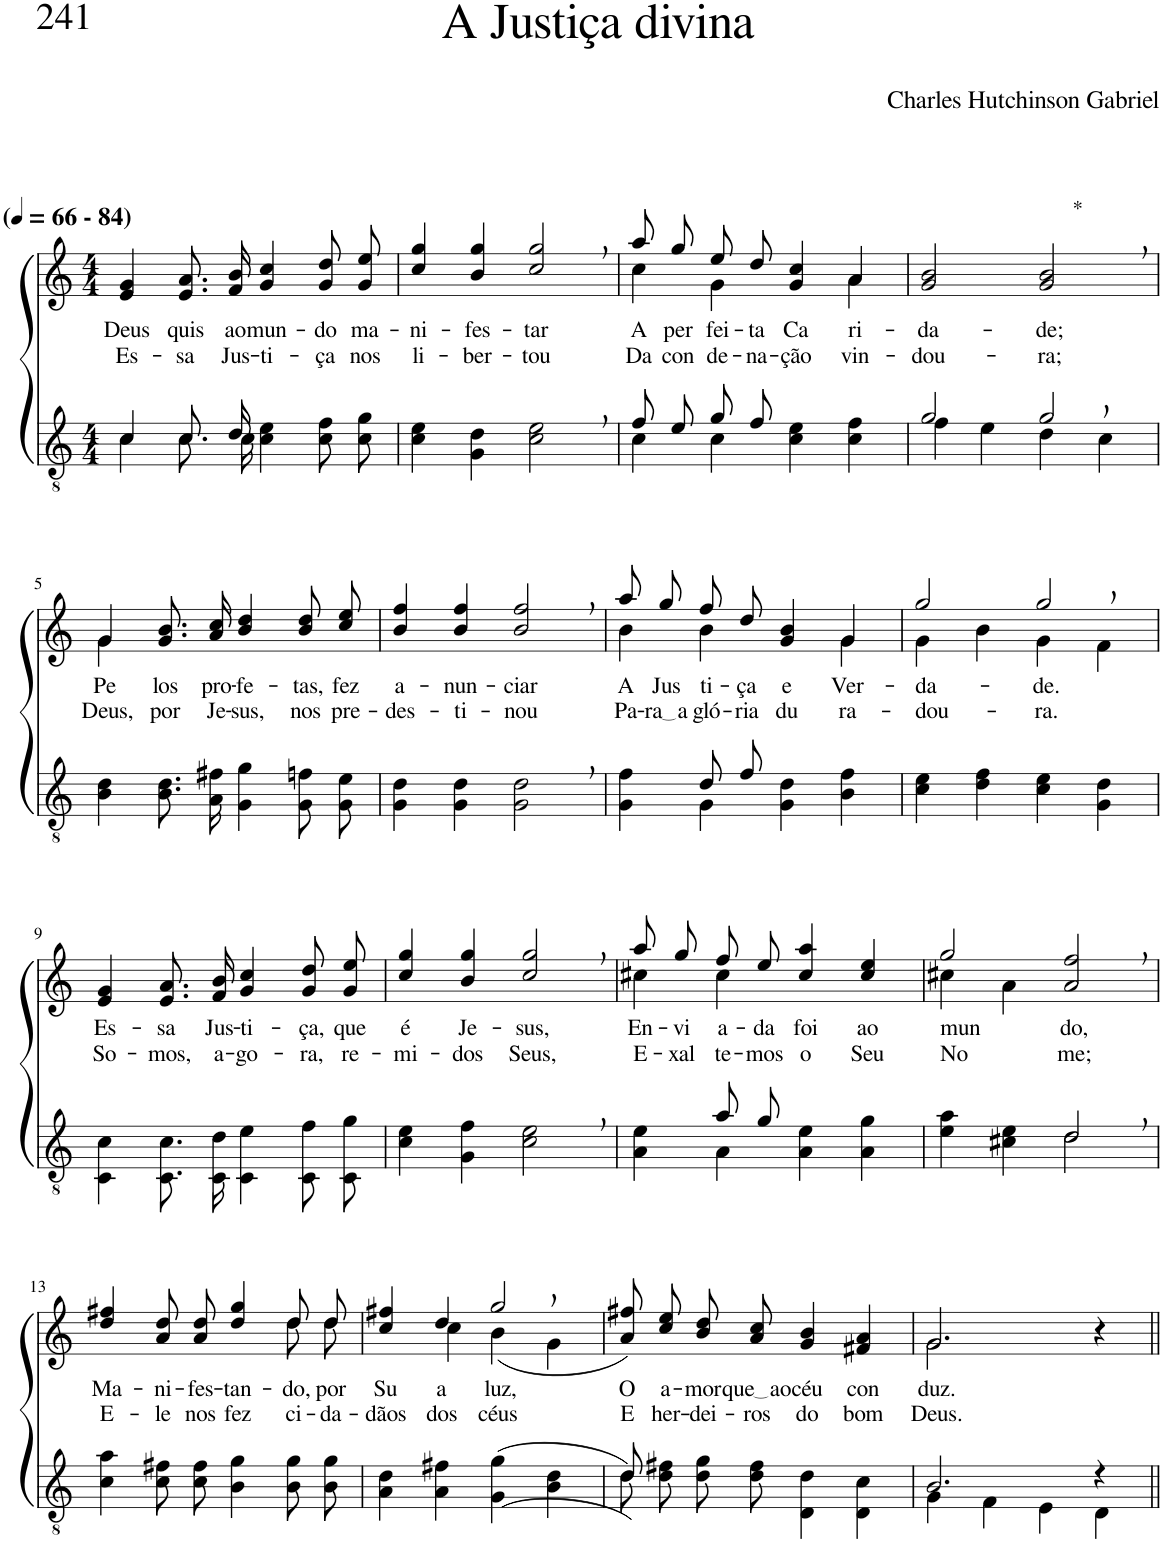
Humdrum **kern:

**kern	**kern	**text	**text
*part2	*part1	*part1	*part1
*staff2	*staff1	*staff1	*staff1
*I"Parte III e IV	*I"Parte I e II	*	*
*clefGv2	*clefG2	*	*
*Trd4c7	*Trd4c7	*	*
*k[]	*k[]	*	*
*M4/4	*M4/4	*	*
*MM66	*MM66	*	*
=1	=1	=1	=1
*^	*	*	*
!	!	!LO:TX:a:B:t=(	!	!
!	!	!LO:TX:a:B:t=- 84)	!	!
!	!	!	!LO:LY:b	!LO:LY:b
4c\	4c/	4e/ 4g/	Deus	Es-
!	!	!	!LO:LY:b	!LO:LY:b
8.c\L	8.c/L	8.e/ 8.a/L	quis	-sa
!	!	!	!LO:LY:b	!LO:LY:b
16c\Jk	16d/Jk	16f/ 16b/Jk	ao	Jus-
!	!	!	!LO:LY:b	!LO:LY:b
4c\ 4e\	2ryy	4g/ 4cc/	mun-	-ti-
!	!	!	!LO:LY:b	!LO:LY:b
8c\ 8f\L	.	8g\ 8dd\L	-do	-ça
!	!	!	!LO:LY:b	!LO:LY:b
8c\ 8g\J	.	8g\ 8ee\J	ma-	nos
*v	*v	*	*	*
=2	=2	=2	=2
!	!	!LO:LY:b	!LO:LY:b
4c\ 4e\	4cc/ 4gg/	-ni-	li-
!	!	!LO:LY:b	!LO:LY:b
4G\ 4d\	4b/ 4gg/	-fes-	-ber-
!	!	!LO:LY:b	!LO:LY:b
2c\, 2e\,	2cc/, 2gg/,	-tar	-tou
=3	=3	=3	=3
*^	*^	*	*
!	!	!	!	!LO:LY:b	!LO:LY:b
8f/L	4c\	8aa/L	4cc\	A	Da
!	!	!	!	!LO:LY:b	!LO:LY:b
8e/J	.	8gg/J	.	per-	con-
!	!	!	!	!LO:LY:b	!LO:LY:b
8g/L	4c\	8ee/L	4g\	-fei-	-de-
!	!	!	!	!LO:LY:b	!LO:LY:b
8f/J	.	8dd/J	.	-ta	-na-
!	!	!	!	!LO:LY:b	!LO:LY:b
2ryy	4c\ 4e\	4g/ 4cc/	4ryy	Ca-	-ção
!	!	!	!	!LO:LY:b	!LO:LY:b
.	4c\ 4f\	4a/	4a\	-ri-	vin-
=4	=4	=4	=4	=4	=4
!	!	!	!	!LO:LY:b	!LO:LY:b
*	*	*v	*v	*	*
2g/	4f\	2g/ 2b/	-da-	-dou-
.	4e\	.	.	.
!	!	!LO:TX:a:t=*	!	!
!	!	!	!LO:LY:b	!LO:LY:b
2g,/	4d\	2g/, 2b/,	-de;	-ra;
.	4c\	.	.	.
!!LO:LB:g=z
=5	=5	=5	=5	=5
*	*	*^	*	*
!	!	!	!	!LO:LY:b	!LO:LY:b
*v	*v	*	*	*	*
4B\ 4d\	4g/	4g\	Pe-	Deus,
!	!	!	!LO:LY:b	!LO:LY:b
8.B\ 8.d\L	8.g/ 8.b/L	2.ryy	-los	por
!	!	!	!LO:LY:b	!LO:LY:b
16A\ 16f#X\Jk	16a/ 16cc/Jk	.	pro-	Je-
!	!	!	!LO:LY:b	!LO:LY:b
4G\ 4g\	4b/ 4dd/	.	-fe-	-sus,
!	!	!	!LO:LY:b	!LO:LY:b
8G\ 8fn\L	8b\ 8dd\L	.	-tas,	nos
!	!	!	!LO:LY:b	!LO:LY:b
8G\ 8e\J	8cc\ 8ee\J	.	fez	pre-
*	*v	*v	*	*
=6	=6	=6	=6
!	!	!LO:LY:b	!LO:LY:b
4G\ 4d\	4b/ 4ff/	a-	-des-
!	!	!LO:LY:b	!LO:LY:b
4G\ 4d\	4b/ 4ff/	-nun-	-ti-
!	!	!LO:LY:b	!LO:LY:b
2G\, 2d\,	2b/, 2ff/,	-ciar	-nou
=7	=7	=7	=7
*^	*^	*	*
!	!	!	!	!LO:LY:b	!LO:LY:b
4ryy	4G\ 4f\	8aa/L	4b\	A	Pa-
!	!	!	!	!LO:LY:b	!LO:LY:b
.	.	8gg/J	.	Jus-	ra a
!	!	!	!	!LO:LY:b	!LO:LY:b
8d/L	4G\	8ff/L	4b\	-ti-	gló-
!	!	!	!	!LO:LY:b	!LO:LY:b
8f/J	.	8dd/J	.	-ça	-ria
!	!	!	!	!LO:LY:b	!LO:LY:b
2ryy	4G\ 4d\	4g/ 4b/	4ryy	e	du-
!	!	!	!	!LO:LY:b	!LO:LY:b
.	4B\ 4f\	4g/	4g\	Ver-	-ra-
=8	=8	=8	=8	=8	=8
!	!	!	!	!LO:LY:b	!LO:LY:b
*v	*v	*	*	*	*
4c\ 4e\	2gg/	4g\	-da-	-dou-
4d\ 4f\	.	4b\	.	.
!	!	!	!LO:LY:b	!LO:LY:b
4c\ 4e\	2gg,/	4g\	-de.	-ra.
4G\ 4d\	.	4f\	.	.
!!LO:LB:g=z
=9	=9	=9	=9	=9
!	!	!	!LO:LY:b	!LO:LY:b
*	*v	*v	*	*
4C\ 4c\	4e/ 4g/	-Es-	So-
!	!	!LO:LY:b	!LO:LY:b
8.C/ 8.c/L	8.e/ 8.a/L	-sa	-mos,
!	!	!LO:LY:b	!LO:LY:b
16C/ 16d/Jk	16f/ 16b/Jk	Jus-	a-
!	!	!LO:LY:b	!LO:LY:b
4C\ 4e\	4g/ 4cc/	-ti-	-go-
!	!	!LO:LY:b	!LO:LY:b
8C/ 8f/L	8g\ 8dd\L	-ça,	-ra,
!	!	!LO:LY:b	!LO:LY:b
8C/ 8g/J	8g\ 8ee\J	que	re-
=10	=10	=10	=10
!	!	!LO:LY:b	!LO:LY:b
4c\ 4e\	4cc/ 4gg/	é	-mi-
!	!	!LO:LY:b	!LO:LY:b
4G\ 4f\	4b/ 4gg/	Je-	-dos
!	!	!LO:LY:b	!LO:LY:b
2c\, 2e\,	2cc/, 2gg/,	-sus,	Seus,
=11	=11	=11	=11
*^	*^	*	*
!	!	!	!	!LO:LY:b	!LO:LY:b
4ryy	4A\ 4e\	8aa/L	4cc#X\	En-	E-
!	!	!	!	!LO:LY:b	!LO:LY:b
.	.	8gg/J	.	-vi-	-xal-
!	!	!	!	!LO:LY:b	!LO:LY:b
8a/L	4A\	8ff/L	4cc#\	-a-	-te-
!	!	!	!	!LO:LY:b	!LO:LY:b
8g/J	.	8ee/J	.	-da	-mos
!	!	!	!	!LO:LY:b	!LO:LY:b
2ryy	4A\ 4e\	4cc#/ 4aa/	2ryy	foi	o
!	!	!	!	!LO:LY:b	!LO:LY:b
.	4A\ 4g\	4cc#/ 4ee/	.	ao	Seu
=12	=12	=12	=12	=12	=12
!	!	!	!	!LO:LY:b	!LO:LY:b
4e\ 4a\	2ryy	2gg/	4cc#X\	mun-	No-
4c#X\ 4e\	.	.	4a\	.	.
!	!	!	!	!LO:LY:b	!LO:LY:b
2d,\	2d/	2a/, 2ff/,	2ryy	-do,	-me;
!!LO:LB:g=z	!!
=13	=13	=13	=13	=13	=13
!	!	!	!	!LO:LY:b	!LO:LY:b
*v	*v	*	*	*	*
4c\ 4a\	2.ryy	4dd/ 4ff#X/	Ma-	E-
!	!	!	!LO:LY:b	!LO:LY:b
8c\ 8f#X\L	.	8a\ 8dd\L	-ni-	-le
!	!	!	!LO:LY:b	!LO:LY:b
8c\ 8f#\J	.	8a\ 8dd\J	-fes-	nos
!	!	!	!LO:LY:b	!LO:LY:b
4B\ 4g\	.	4dd/ 4gg/	-tan-	fez
!	!	!	!	!LO:LY:b
!	!	!	!LO:LY:b	!
8B\ 8g\L	8dd\L	8dd/L	-do,	ci-
!	!	!	!	!LO:LY:b
!	!	!	!LO:LY:b	!
8B\ 8g\J	8dd\J	8dd/J	por	-da-
=14	=14	=14	=14	=14
!	!	!	!LO:LY:b	!LO:LY:b
4A\ 4d\	4cc/ 4ff#X/	4ryy	Su-	-dãos
!	!	!	!LO:LY:b	!LO:LY:b
4A\ 4f#X\	4dd/	4cc\	-a	dos
!	!	!	!LO:LY:b	!LO:LY:b
((4G\ 4g\	2gg,/	(4b\	luz,	céus
4B\ 4d\	.	4g\	.	.
=15	=15	=15	=15	=15
*^	*	*	*	*
!	!	!	!	!LO:LY:b	!LO:LY:b
*	*	*v	*v	*	*
8d/))	8d\L	8a\ 8ff#X\L)	O	E
!	!	!	!LO:LY:b	!LO:LY:b
2..ryy	8d\ 8f#X\J	8cc\ 8ee\J	a-	her-
!	!	!	!LO:LY:b	!LO:LY:b
.	8d\ 8g\L	8b\ 8dd\L	-mor	-dei-
!	!	!	!LO:LY:b	!LO:LY:b
.	8d\ 8f#\J	8a\ 8cc\J	que ao	-ros
!	!	!	!LO:LY:b	!LO:LY:b
.	4D\ 4d\	4g/ 4b/	céu	do
!	!	!	!LO:LY:b	!LO:LY:b
.	4D\ 4c\	4f#X/ 4a/	con-	bom
=16	=16	=16	=16	=16
*	*	*^	*	*
!	!	!	!	!LO:LY:b	!LO:LY:b
2.B/	4G\	2.g/	2.g\	-duz.	Deus.
.	4F\	.	.	.	.
.	4E\	.	.	.	.
4r	4D\	4r	4ryy	.	.
*v	*v	*	*	*	*
*	*v	*v	*	*
=||	=||	=||	=||
*-	*-	*-	*-
